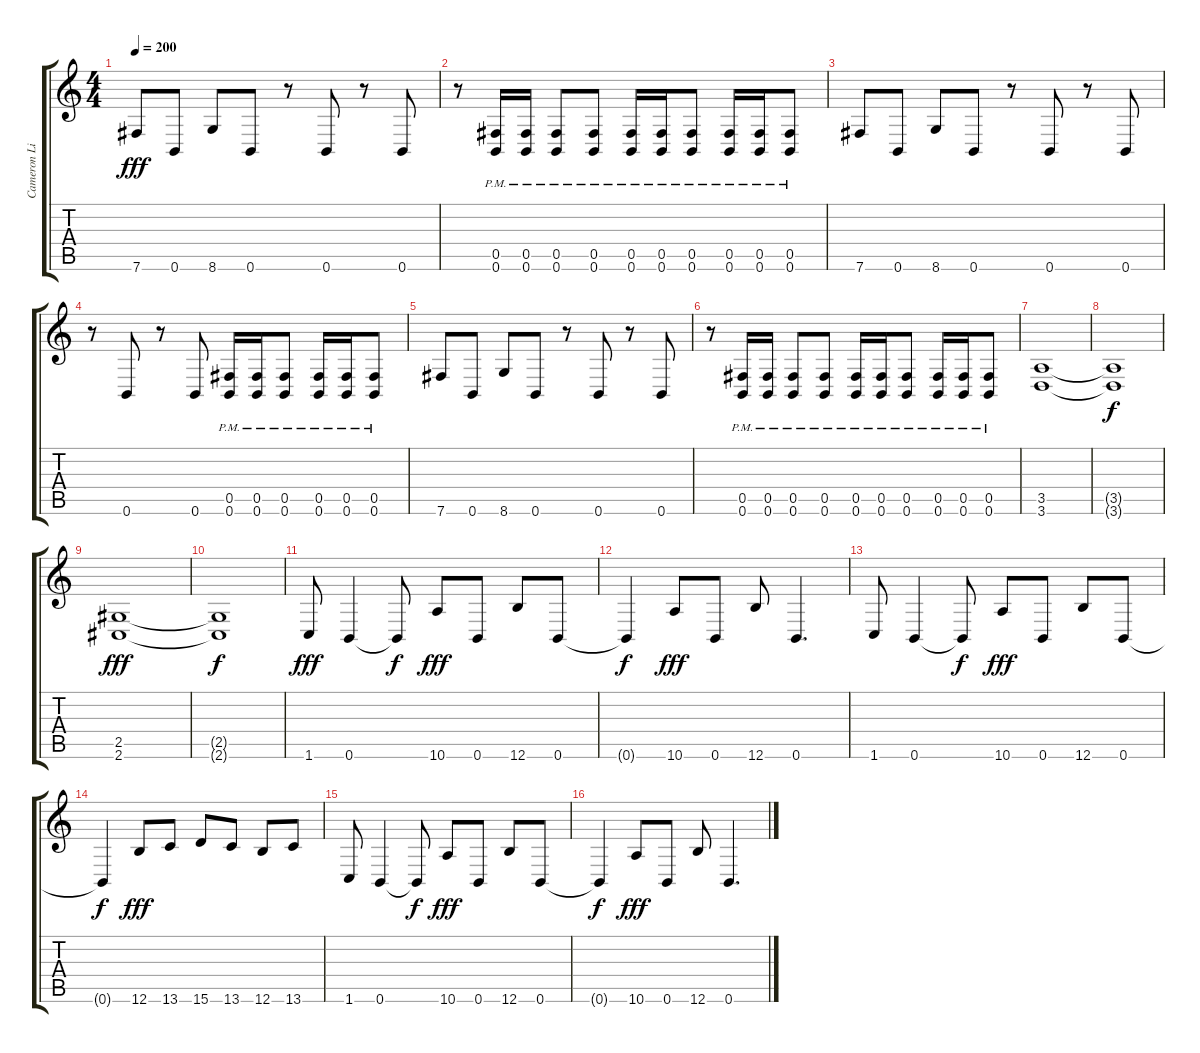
\track ("Cameron Liddell" "Cameron Li") {instrument distortionguitar}
\staff {score tabs}
\tuning (Db4 Ab3 E3 B2 Gb2 B1) {hide}
\ts (4 4)
\tempo 200
\clef g2
\ks c
7.6.8{dy fff} 0.6.8 8.6.8 0.6.8 r.8 0.6.8 r.8 0.6.8 |
r.8 (0.5{pm} 0.6{pm}).16 (0.5{pm} 0.6{pm}).16 (0.5{pm} 0.6{pm}).8 (0.5{pm} 0.6{pm}).8 (0.5{pm} 0.6{pm}).16 (0.5{pm} 0.6{pm}).16 (0.5{pm} 0.6{pm}).8 (0.5{pm} 0.6{pm}).16 (0.5{pm} 0.6{pm}).16 (0.5{pm} 0.6{pm}).8 |
7.6.8 0.6.8 8.6.8 0.6.8 r.8 0.6.8 r.8 0.6.8 |
r.8 0.6.8 r.8 0.6.8 (0.5{pm} 0.6{pm}).16 (0.5{pm} 0.6{pm}).16 (0.5{pm} 0.6{pm}).8 (0.5{pm} 0.6{pm}).16 (0.5{pm} 0.6{pm}).16 (0.5{pm} 0.6{pm}).8 |
7.6.8 0.6.8 8.6.8 0.6.8 r.8 0.6.8 r.8 0.6.8 |
r.8 (0.5{pm} 0.6{pm}).16 (0.5{pm} 0.6{pm}).16 (0.5{pm} 0.6{pm}).8 (0.5{pm} 0.6{pm}).8 (0.5{pm} 0.6{pm}).16 (0.5{pm} 0.6{pm}).16 (0.5{pm} 0.6{pm}).8 (0.5{pm} 0.6{pm}).16 (0.5{pm} 0.6{pm}).16 (0.5{pm} 0.6{pm}).8 |
(3.5 3.6).1 |
(3.5{t} 3.6{t}).1{dy f} |
(2.5 2.6).1{dy fff} |
(2.5{t} 2.6{t}).1{dy f} |
1.6.8{dy fff} 0.6.4 0.6{t}.8{dy f} 10.6.8{dy fff} 0.6.8 12.6.8 0.6.8 |
0.6{t}.4{dy f} 10.6.8{dy fff} 0.6.8 12.6.8 0.6.4{d} |
1.6.8 0.6.4 0.6{t}.8{dy f} 10.6.8{dy fff} 0.6.8 12.6.8 0.6.8 |
0.6{t}.4{dy f} 12.6.8{dy fff} 13.6.8 15.6.8 13.6.8 12.6.8 13.6.8 |
1.6.8 0.6.4 0.6{t}.8{dy f} 10.6.8{dy fff} 0.6.8 12.6.8 0.6.8 |
0.6{t}.4{dy f} 10.6.8{dy fff} 0.6.8 12.6.8 0.6.4{d}
